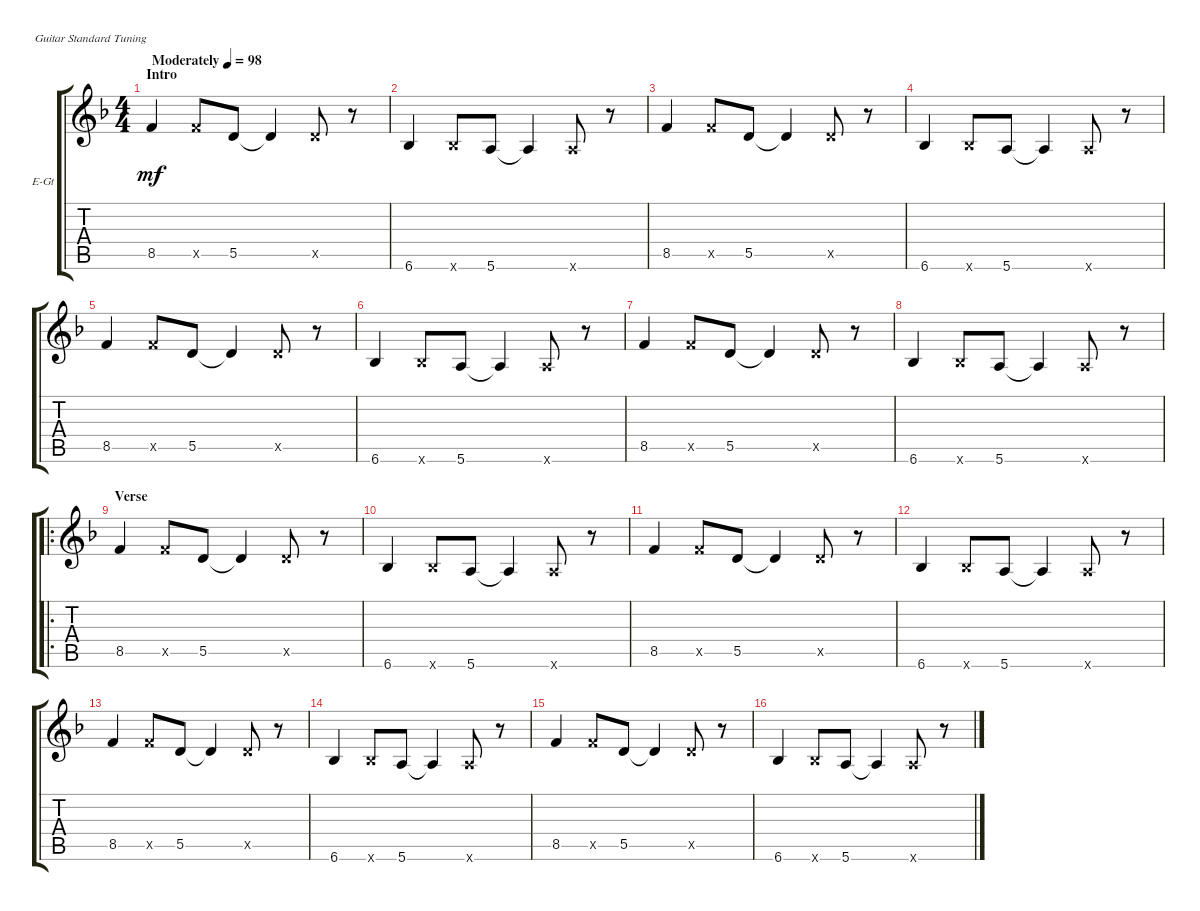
\defaultSystemsLayout 4
\bracketExtendMode groupsimilarinstruments
\firstSystemTrackNameOrientation horizontal
\otherSystemsTrackNameOrientation horizontal
\track ("Electric Guitar" "E-Gt") {instrument electricguitarclean}
\staff {score tabs}
\tuning (E4 B3 G3 D3 A2 E2)
\ts (4 4)
\section ("" "Intro")
\tempo (98 "Moderately")
\clef g2
\ks f
8.5.4{dy mf instrument electricguitarclean} 8.5{x}.8 5.5.8 5.5{t}.4 5.5{x}.8 r.8 |
6.6.4 6.6{x}.8 5.6.8 5.6{t}.4 5.6{x}.8 r.8 |
8.5.4 8.5{x}.8 5.5.8 5.5{t}.4 5.5{x}.8 r.8 |
6.6.4 6.6{x}.8 5.6.8 5.6{t}.4 5.6{x}.8 r.8 |
8.5.4 8.5{x}.8 5.5.8 5.5{t}.4 5.5{x}.8 r.8 |
6.6.4 6.6{x}.8 5.6.8 5.6{t}.4 5.6{x}.8 r.8 |
8.5.4 8.5{x}.8 5.5.8 5.5{t}.4 5.5{x}.8 r.8 |
6.6.4 6.6{x}.8 5.6.8 5.6{t}.4 5.6{x}.8 r.8 |
\ro
\section ("" "Verse ")
8.5.4 8.5{x}.8 5.5.8 5.5{t}.4 5.5{x}.8 r.8 |
6.6.4 6.6{x}.8 5.6.8 5.6{t}.4 5.6{x}.8 r.8 |
8.5.4 8.5{x}.8 5.5.8 5.5{t}.4 5.5{x}.8 r.8 |
6.6.4 6.6{x}.8 5.6.8 5.6{t}.4 5.6{x}.8 r.8 |
8.5.4 8.5{x}.8 5.5.8 5.5{t}.4 5.5{x}.8 r.8 |
6.6.4 6.6{x}.8 5.6.8 5.6{t}.4 5.6{x}.8 r.8 |
8.5.4 8.5{x}.8 5.5.8 5.5{t}.4 5.5{x}.8 r.8 |
6.6.4 6.6{x}.8 5.6.8 5.6{t}.4 5.6{x}.8 r.8
